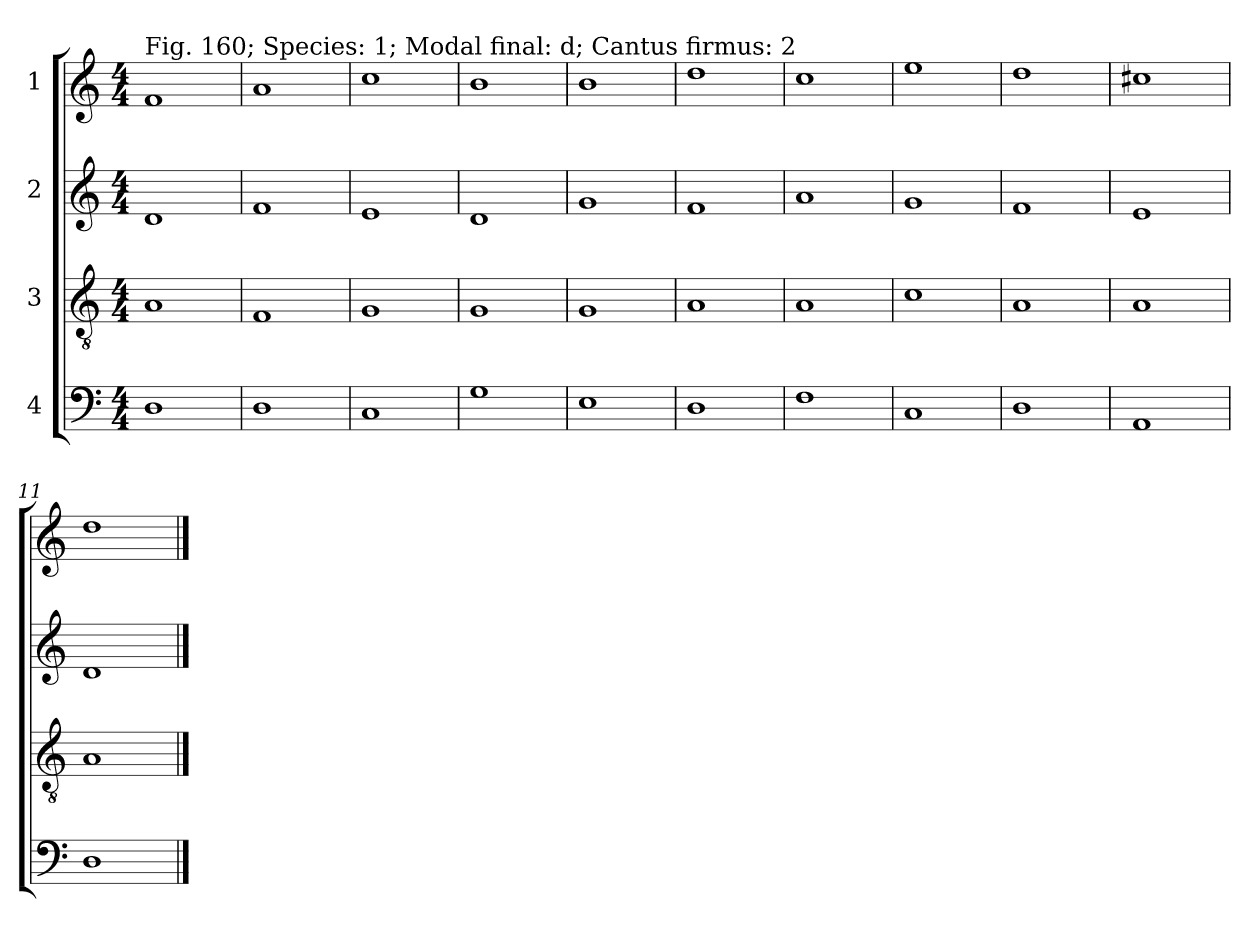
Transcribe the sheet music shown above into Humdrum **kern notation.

**kern	**kern	**kern	**kern
*part4	*part3	*part2	*part1
*staff4	*staff3	*staff2	*staff1
*I"4	*I"3	*I"2	*I"1
*clefF4	*clefGv2	*clefG2	*clefG2
*k[]	*k[]	*k[]	*k[]
*M4/4	*M4/4	*M4/4	*M4/4
=1	=1	=1	=1
!	!	!	!LO:TX:a:t=Fig. 160; Species&colon; 1; Modal final&colon; d; Cantus firmus&colon; 2
1D	1A	1d	1f
=2	=2	=2	=2
1D	1F	1f	1a
=3	=3	=3	=3
1C	1G	1e	1cc
=4	=4	=4	=4
1G	1G	1d	1b
=5	=5	=5	=5
1E	1G	1g	1b
=6	=6	=6	=6
1D	1A	1f	1dd
=7	=7	=7	=7
1F	1A	1a	1cc
=8	=8	=8	=8
1C	1c	1g	1ee
=9	=9	=9	=9
1D	1A	1f	1dd
=10	=10	=10	=10
1AA	1A	1e	1cc#X
=11	=11	=11	=11
1D	1A	1d	1dd
==	==	==	==
*-	*-	*-	*-
